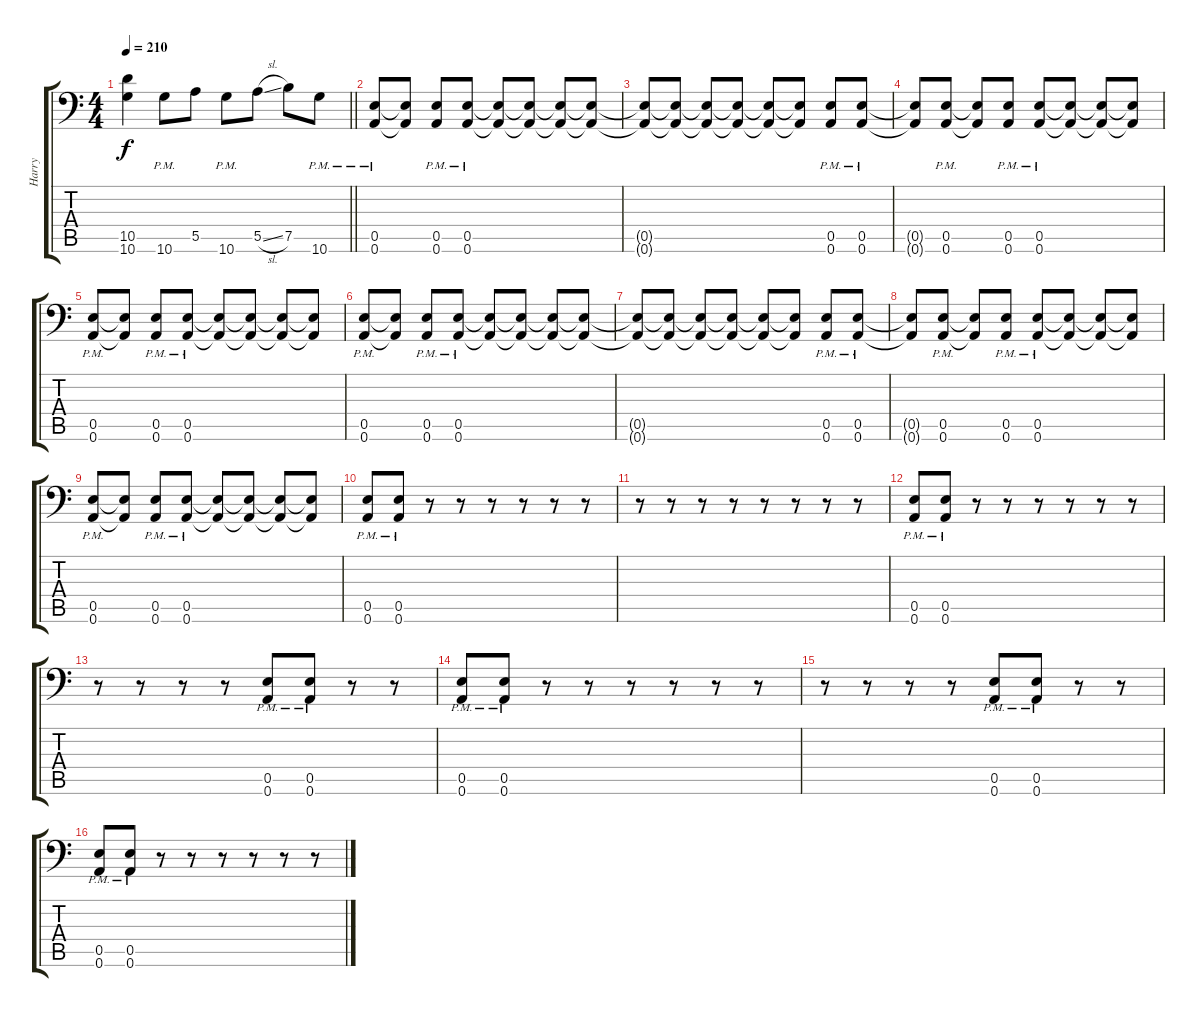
\track ("Harry" "Harry") {instrument distortionguitar}
\staff {score tabs}
\tuning (B3 Gb3 D3 A2 E2 A1) {hide}
\ts (4 4)
\tempo 210
\clef f4
\barLineRight lightlight
\ks c
(10.5 10.6).4{dy f} 10.6{pm}.8 5.5.8 10.6{pm}.8 5.5{sl}.8 7.5.8 10.6{pm}.8 |
\section ("" "")
(0.5{pm} 0.6{pm}).8 (0.5{t} 0.6{t}).8 (0.5{pm} 0.6{pm}).8 (0.5{pm} 0.6{pm}).8 (0.5{t} 0.6{t}).8 (0.5{t} 0.6{t}).8 (0.5{t} 0.6{t}).8 (0.5{t} 0.6{t}).8 |
(0.5{t} 0.6{t}).8 (0.5{t} 0.6{t}).8 (0.5{t} 0.6{t}).8 (0.5{t} 0.6{t}).8 (0.5{t} 0.6{t}).8 (0.5{t} 0.6{t}).8 (0.5{pm} 0.6{pm}).8 (0.5{pm} 0.6{pm}).8 |
(0.5{t} 0.6{t}).8 (0.5{pm} 0.6{pm}).8 (0.5{t} 0.6{t}).8 (0.5{pm} 0.6{pm}).8 (0.5{pm} 0.6{pm}).8 (0.5{t} 0.6{t}).8 (0.5{t} 0.6{t}).8 (0.5{t} 0.6{t}).8 |
(0.5{pm} 0.6{pm}).8 (0.5{t} 0.6{t}).8 (0.5{pm} 0.6{pm}).8 (0.5{pm} 0.6{pm}).8 (0.5{t} 0.6{t}).8 (0.5{t} 0.6{t}).8 (0.5{t} 0.6{t}).8 (0.5{t} 0.6{t}).8 |
(0.5{pm} 0.6{pm}).8 (0.5{t} 0.6{t}).8 (0.5{pm} 0.6{pm}).8 (0.5{pm} 0.6{pm}).8 (0.5{t} 0.6{t}).8 (0.5{t} 0.6{t}).8 (0.5{t} 0.6{t}).8 (0.5{t} 0.6{t}).8 |
(0.5{t} 0.6{t}).8 (0.5{t} 0.6{t}).8 (0.5{t} 0.6{t}).8 (0.5{t} 0.6{t}).8 (0.5{t} 0.6{t}).8 (0.5{t} 0.6{t}).8 (0.5{pm} 0.6{pm}).8 (0.5{pm} 0.6{pm}).8 |
(0.5{t} 0.6{t}).8 (0.5{pm} 0.6{pm}).8 (0.5{t} 0.6{t}).8 (0.5{pm} 0.6{pm}).8 (0.5{pm} 0.6{pm}).8 (0.5{t} 0.6{t}).8 (0.5{t} 0.6{t}).8 (0.5{t} 0.6{t}).8 |
(0.5{pm} 0.6{pm}).8 (0.5{t} 0.6{t}).8 (0.5{pm} 0.6{pm}).8 (0.5{pm} 0.6{pm}).8 (0.5{t} 0.6{t}).8 (0.5{t} 0.6{t}).8 (0.5{t} 0.6{t}).8 (0.5{t} 0.6{t}).8 |
(0.5{pm} 0.6{pm}).8 (0.5{pm} 0.6{pm}).8 r.8 r.8 r.8 r.8 r.8 r.8 |
r.8 r.8 r.8 r.8 r.8 r.8 r.8 r.8 |
(0.5{pm} 0.6{pm}).8 (0.5{pm} 0.6{pm}).8 r.8 r.8 r.8 r.8 r.8 r.8 |
r.8 r.8 r.8 r.8 (0.5{pm} 0.6{pm}).8 (0.5{pm} 0.6{pm}).8 r.8 r.8 |
(0.5{pm} 0.6{pm}).8 (0.5{pm} 0.6{pm}).8 r.8 r.8 r.8 r.8 r.8 r.8 |
r.8 r.8 r.8 r.8 (0.5{pm} 0.6{pm}).8 (0.5{pm} 0.6{pm}).8 r.8 r.8 |
(0.5{pm} 0.6{pm}).8 (0.5{pm} 0.6{pm}).8 r.8 r.8 r.8 r.8 r.8 r.8
